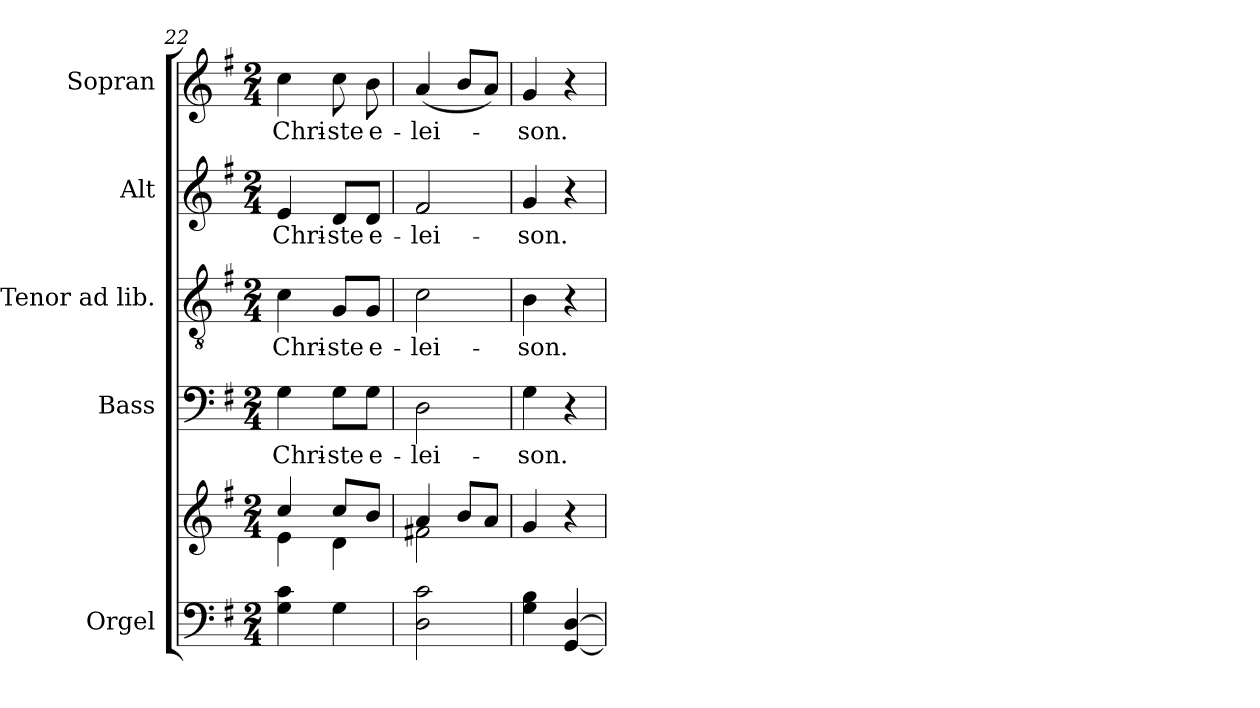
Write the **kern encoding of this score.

**kern	**kern	**kern	**text	**kern	**text	**kern	**text	**kern	**text
*part5	*part5	*part4	*part4	*part3	*part3	*part2	*part2	*part1	*part1
*staff6	*staff5	*staff4	*staff4	*staff3	*staff3	*staff2	*staff2	*staff1	*staff1
*I"Orgel	*	*I"Bass	*	*I"Tenor ad lib.	*	*I"Alt	*	*I"Sopran	*
*I'Org.	*	*I'B.	*	*I'T.	*	*I'A.	*	*I'S.	*
*clefF4	*clefG2	*clefF4	*	*clefGv2	*	*clefG2	*	*clefG2	*
*k[f#]	*k[f#]	*k[f#]	*	*k[f#]	*	*k[f#]	*	*k[f#]	*
*G:	*G:	*G:	*	*G:	*	*G:	*	*G:	*
*M2/4	*M2/4	*M2/4	*	*M2/4	*	*M2/4	*	*M2/4	*
=22	=22	=22	=22	=22	=22	=22	=22	=22	=22
*	*^	*	*	*	*	*	*	*	*
!	!	!	!	!LO:LY:b	!	!LO:LY:b	!	!LO:LY:b	!	!LO:LY:b
4G\ 4c\	4cc/	4e\	4G\	Chri-	4c\	Chri-	4e/	Chri-	4cc\	Chri-
!	!	!	!	!LO:LY:b	!	!LO:LY:b	!	!LO:LY:b	!	!LO:LY:b
4G\	8cc/L	4d\	8G\L	-ste	8G/L	-ste	8d/L	-ste	8cc\	-ste
!	!	!	!	!LO:LY:b	!	!LO:LY:b	!	!LO:LY:b	!	!LO:LY:b
.	8b/J	.	8G\J	e-	8G/J	e-	8d/J	e-	8b\	e-
=23	=23	=23	=23	=23	=23	=23	=23	=23	=23	=23
!	!	!	!	!LO:LY:b	!	!LO:LY:b	!	!LO:LY:b	!	!LO:LY:b
2D\ 2c\	4a/	2f#X\	2D\	-lei-	2c\	-lei-	2f#/	-lei-	(<4a/	-lei-
.	8b/L	.	.	.	.	.	.	.	8b/L	.
.	8a/J	.	.	.	.	.	.	.	8a/J)	.
*	*v	*v	*	*	*	*	*	*	*	*
=24	=24	=24	=24	=24	=24	=24	=24	=24	=24
!	!	!	!LO:LY:b	!	!LO:LY:b	!	!LO:LY:b	!	!LO:LY:b
4G\ 4B\	4g/	4G\	-son.	4B\	-son.	4g/	-son.	4g/	-son.
[4GG/ [4D/	4r	4r	.	4r	.	4r	.	4r	.
=	=	=	=	=	=	=	=	=	=
*-	*-	*-	*-	*-	*-	*-	*-	*-	*-
